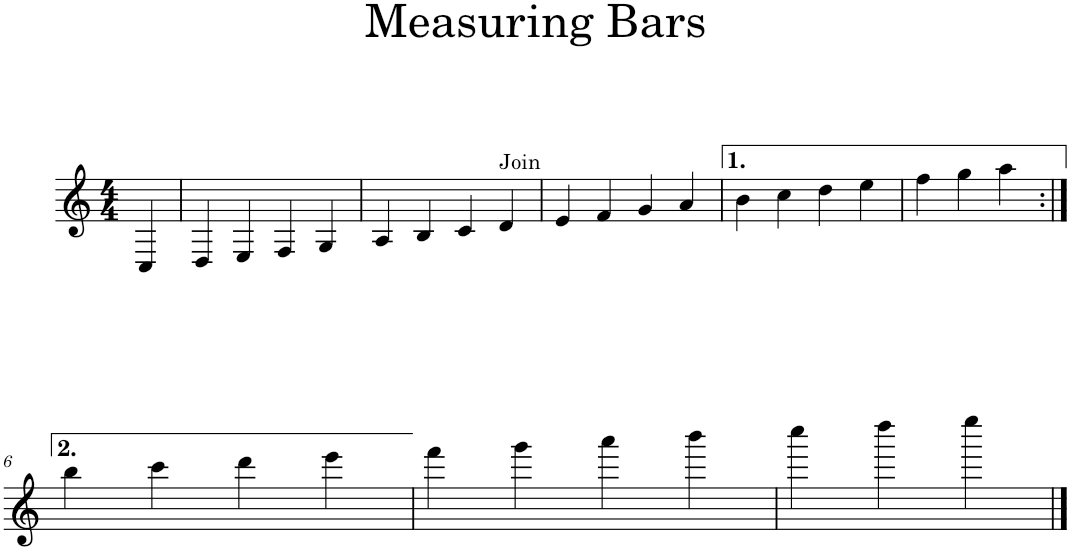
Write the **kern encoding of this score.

**kern
*part1
*staff1
*I"Piano
*I'Pno.
*clefG2
*k[]
*M4/4
=
4C/
=1
4D/
4E/
4F/
4G/
=2
4A/
4B/
4c/
!LO:TX:a:t=Join
4d/
=3
4e/
4f/
4g/
4a/
=4
4b\
4cc\
4dd\
4ee\
=5
4ff\
4gg\
4aa\
!!LO:LB:g=z
=6:|!
4bb\
4ccc\
4ddd\
4eee\
=7
4fff\
4ggg\
4aaa\
4bbb\
=8
4cccc\
4dddd\
4eeee\
==
*-
